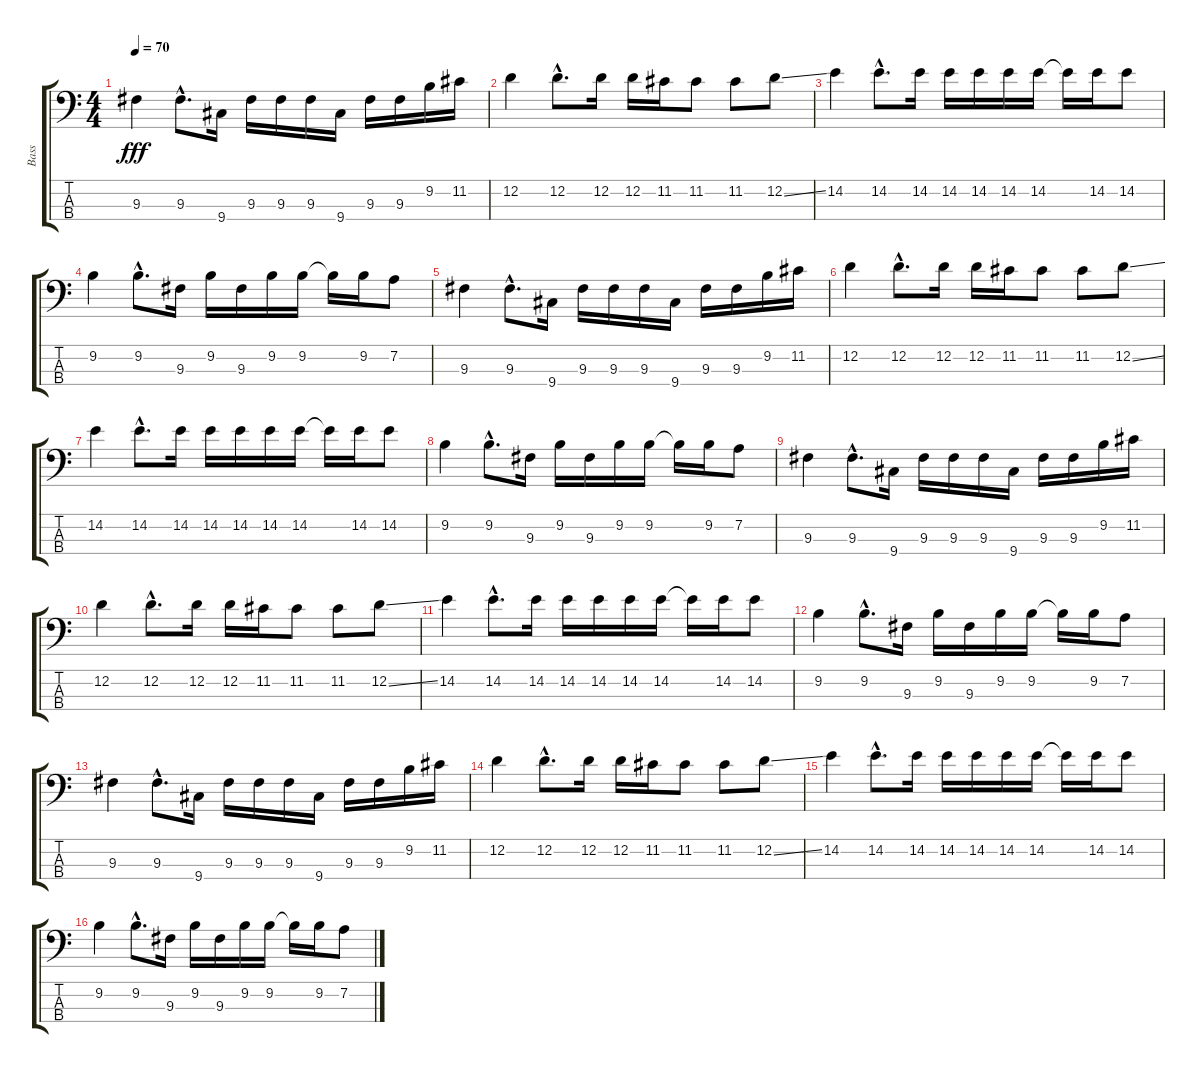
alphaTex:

\track ("Bass" "Bass") {instrument electricbasspick}
\staff {score tabs}
\tuning (G2 D2 A1 E1) {hide}
\ts (4 4)
\tempo 70
\clef f4
\ks c
9.3.4{dy fff} 9.3{hac}.8{d} 9.4.16 9.3.16 9.3.16 9.3.16 9.4.16 9.3.16 9.3.16 9.2.16 11.2.16 |
12.2.4 12.2{hac}.8{d} 12.2.16 12.2.16 11.2.16 11.2.8 11.2.8 12.2{ss}.8 |
14.2.4 14.2{hac}.8{d} 14.2.16 14.2.16 14.2.16 14.2.16 14.2.16 14.2{t}.16 14.2.16 14.2.8 |
9.2.4 9.2{hac}.8{d} 9.3.16 9.2.16 9.3.16 9.2.16 9.2.16 9.2{t}.16 9.2.16 7.2.8 |
9.3.4 9.3{hac}.8{d} 9.4.16 9.3.16 9.3.16 9.3.16 9.4.16 9.3.16 9.3.16 9.2.16 11.2.16 |
12.2.4 12.2{hac}.8{d} 12.2.16 12.2.16 11.2.16 11.2.8 11.2.8 12.2{ss}.8 |
14.2.4 14.2{hac}.8{d} 14.2.16 14.2.16 14.2.16 14.2.16 14.2.16 14.2{t}.16 14.2.16 14.2.8 |
9.2.4 9.2{hac}.8{d} 9.3.16 9.2.16 9.3.16 9.2.16 9.2.16 9.2{t}.16 9.2.16 7.2.8 |
9.3.4 9.3{hac}.8{d} 9.4.16 9.3.16 9.3.16 9.3.16 9.4.16 9.3.16 9.3.16 9.2.16 11.2.16 |
12.2.4 12.2{hac}.8{d} 12.2.16 12.2.16 11.2.16 11.2.8 11.2.8 12.2{ss}.8 |
14.2.4 14.2{hac}.8{d} 14.2.16 14.2.16 14.2.16 14.2.16 14.2.16 14.2{t}.16 14.2.16 14.2.8 |
9.2.4{volume 8} 9.2{hac}.8{d} 9.3.16 9.2.16 9.3.16 9.2.16 9.2.16 9.2{t}.16 9.2.16 7.2.8 |
9.3.4 9.3{hac}.8{d} 9.4.16 9.3.16 9.3.16 9.3.16 9.4.16 9.3.16 9.3.16 9.2.16 11.2.16 |
12.2.4 12.2{hac}.8{d} 12.2.16 12.2.16 11.2.16 11.2.8 11.2.8 12.2{ss}.8 |
14.2.4 14.2{hac}.8{d} 14.2.16 14.2.16 14.2.16 14.2.16 14.2.16 14.2{t}.16 14.2.16 14.2.8 |
9.2.4{volume 0} 9.2{hac}.8{d} 9.3.16 9.2.16 9.3.16 9.2.16 9.2.16 9.2{t}.16 9.2.16 7.2.8
